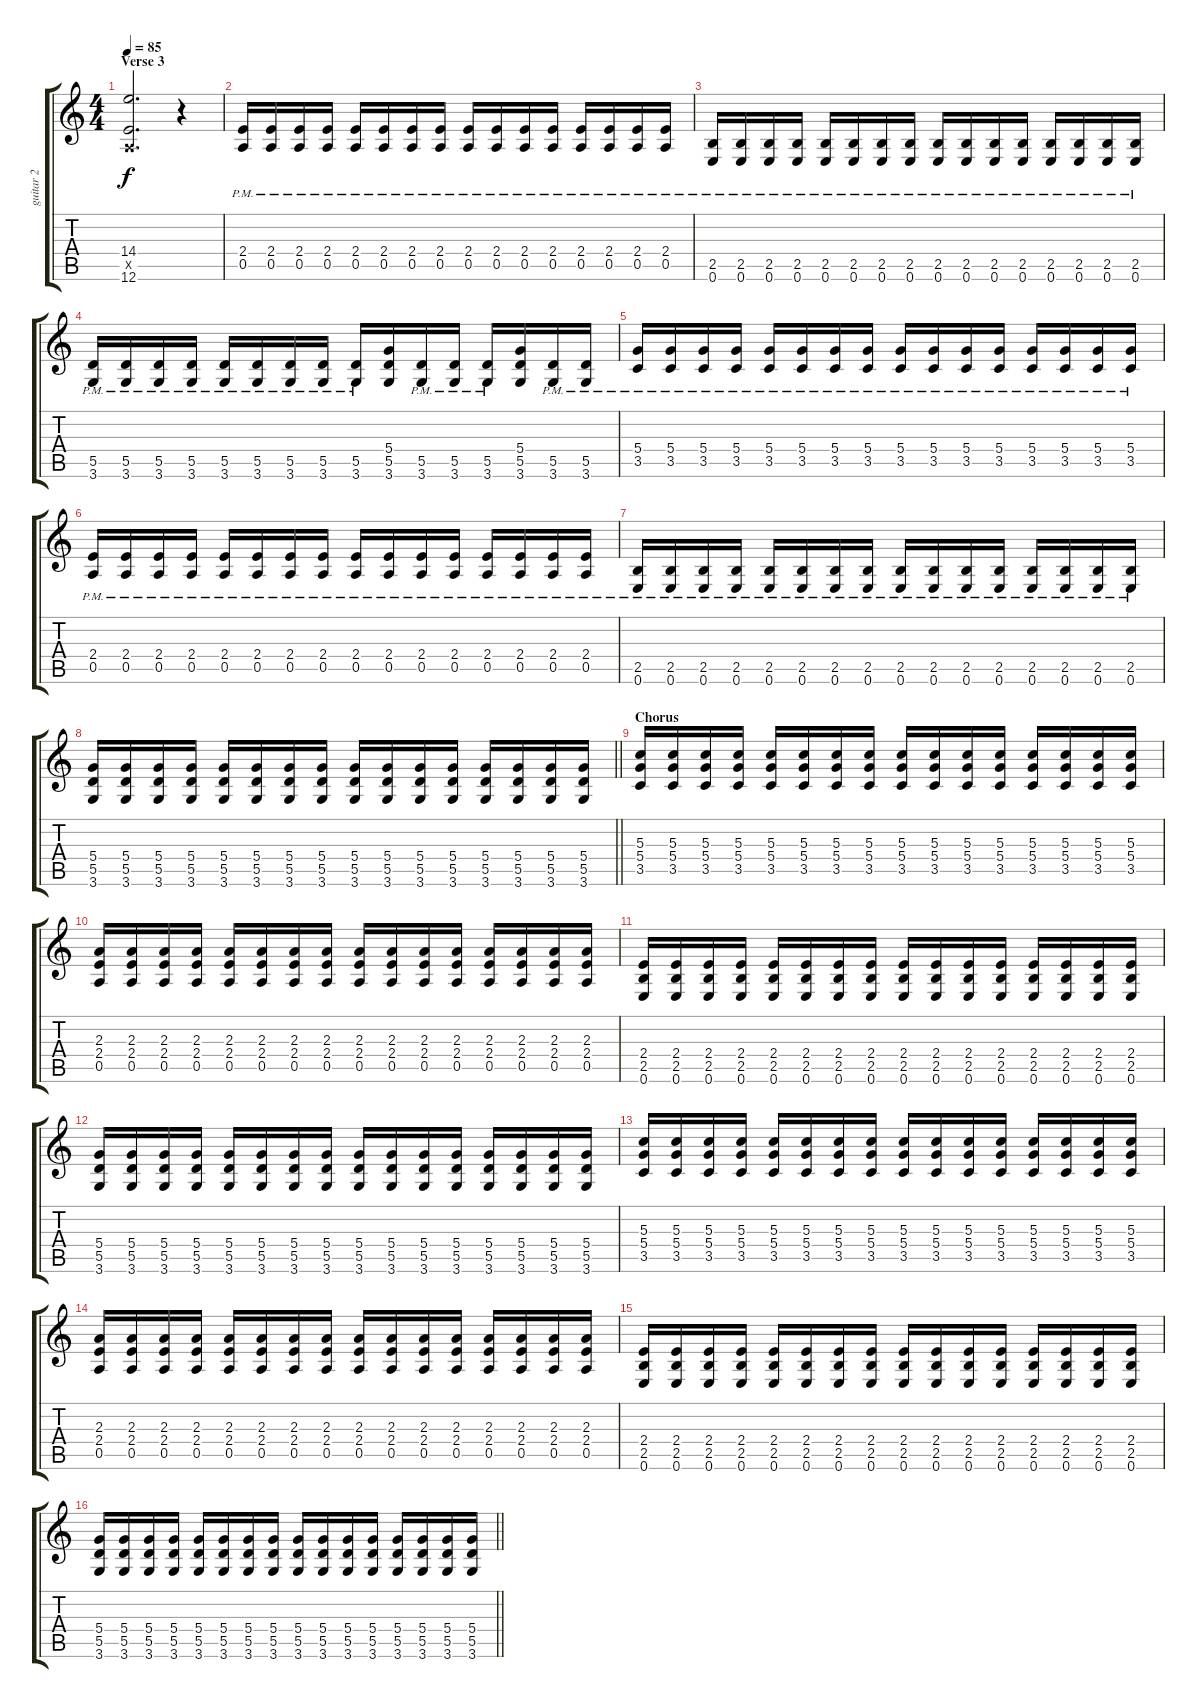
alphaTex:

\track ("guitar 2" "guitar 2") {instrument distortionguitar}
\staff {score tabs}
\tuning (E4 B3 G3 D3 A2 E2) {hide}
\ts (4 4)
\section ("" "Verse 3")
\tempo 85
\clef g2
\ks c
(14.4 0.5{x} 12.6).2{d dy f volume 9} r.4{volume 14} |
(2.4{pm} 0.5{pm}).16 (2.4{pm} 0.5{pm}).16 (2.4{pm} 0.5{pm}).16 (2.4{pm} 0.5{pm}).16 (2.4{pm} 0.5{pm}).16 (2.4{pm} 0.5{pm}).16 (2.4{pm} 0.5{pm}).16 (2.4{pm} 0.5{pm}).16 (2.4{pm} 0.5{pm}).16 (2.4{pm} 0.5{pm}).16 (2.4{pm} 0.5{pm}).16 (2.4{pm} 0.5{pm}).16 (2.4{pm} 0.5{pm}).16 (2.4{pm} 0.5{pm}).16 (2.4{pm} 0.5{pm}).16 (2.4{pm} 0.5{pm}).16 |
(2.5{pm} 0.6{pm}).16 (2.5{pm} 0.6{pm}).16 (2.5{pm} 0.6{pm}).16 (2.5{pm} 0.6{pm}).16 (2.5{pm} 0.6{pm}).16 (2.5{pm} 0.6{pm}).16 (2.5{pm} 0.6{pm}).16 (2.5{pm} 0.6{pm}).16 (2.5{pm} 0.6{pm}).16 (2.5{pm} 0.6{pm}).16 (2.5{pm} 0.6{pm}).16 (2.5{pm} 0.6{pm}).16 (2.5{pm} 0.6{pm}).16 (2.5{pm} 0.6{pm}).16 (2.5{pm} 0.6{pm}).16 (2.5{pm} 0.6{pm}).16 |
(5.5{pm} 3.6{pm}).16 (5.5{pm} 3.6{pm}).16 (5.5{pm} 3.6{pm}).16 (5.5{pm} 3.6{pm}).16 (5.5{pm} 3.6{pm}).16 (5.5{pm} 3.6{pm}).16 (5.5{pm} 3.6{pm}).16 (5.5{pm} 3.6{pm}).16 (5.5{pm} 3.6{pm}).16 (5.4 5.5 3.6).16 (5.5{pm} 3.6{pm}).16 (5.5{pm} 3.6{pm}).16 (5.5{pm} 3.6{pm}).16 (5.4 5.5 3.6).16 (5.5{pm} 3.6{pm}).16 (5.5{pm} 3.6{pm}).16 |
(5.4{pm} 3.5{pm}).16 (5.4{pm} 3.5{pm}).16 (5.4{pm} 3.5{pm}).16 (5.4{pm} 3.5{pm}).16 (5.4{pm} 3.5{pm}).16 (5.4{pm} 3.5{pm}).16 (5.4{pm} 3.5{pm}).16 (5.4{pm} 3.5{pm}).16 (5.4{pm} 3.5{pm}).16 (5.4{pm} 3.5{pm}).16 (5.4{pm} 3.5{pm}).16 (5.4{pm} 3.5{pm}).16 (5.4{pm} 3.5{pm}).16 (5.4{pm} 3.5{pm}).16 (5.4{pm} 3.5{pm}).16 (5.4{pm} 3.5{pm}).16 |
(2.4{pm} 0.5{pm}).16 (2.4{pm} 0.5{pm}).16 (2.4{pm} 0.5{pm}).16 (2.4{pm} 0.5{pm}).16 (2.4{pm} 0.5{pm}).16 (2.4{pm} 0.5{pm}).16 (2.4{pm} 0.5{pm}).16 (2.4{pm} 0.5{pm}).16 (2.4{pm} 0.5{pm}).16 (2.4{pm} 0.5{pm}).16 (2.4{pm} 0.5{pm}).16 (2.4{pm} 0.5{pm}).16 (2.4{pm} 0.5{pm}).16 (2.4{pm} 0.5{pm}).16 (2.4{pm} 0.5{pm}).16 (2.4{pm} 0.5{pm}).16 |
(2.5{pm} 0.6{pm}).16 (2.5{pm} 0.6{pm}).16 (2.5{pm} 0.6{pm}).16 (2.5{pm} 0.6{pm}).16 (2.5{pm} 0.6{pm}).16 (2.5{pm} 0.6{pm}).16 (2.5{pm} 0.6{pm}).16 (2.5{pm} 0.6{pm}).16 (2.5{pm} 0.6{pm}).16 (2.5{pm} 0.6{pm}).16 (2.5{pm} 0.6{pm}).16 (2.5{pm} 0.6{pm}).16 (2.5{pm} 0.6{pm}).16 (2.5{pm} 0.6{pm}).16 (2.5{pm} 0.6{pm}).16 (2.5{pm} 0.6{pm}).16 |
\barLineRight lightlight
(5.4 5.5 3.6).16 (5.4 5.5 3.6).16 (5.4 5.5 3.6).16 (5.4 5.5 3.6).16 (5.4 5.5 3.6).16 (5.4 5.5 3.6).16 (5.4 5.5 3.6).16 (5.4 5.5 3.6).16 (5.4 5.5 3.6).16 (5.4 5.5 3.6).16 (5.4 5.5 3.6).16 (5.4 5.5 3.6).16 (5.4 5.5 3.6).16 (5.4 5.5 3.6).16 (5.4 5.5 3.6).16 (5.4 5.5 3.6).16 |
\section ("" "Chorus")
(5.3 5.4 3.5).16 (5.3 5.4 3.5).16 (5.3 5.4 3.5).16 (5.3 5.4 3.5).16 (5.3 5.4 3.5).16 (5.3 5.4 3.5).16 (5.3 5.4 3.5).16 (5.3 5.4 3.5).16 (5.3 5.4 3.5).16 (5.3 5.4 3.5).16 (5.3 5.4 3.5).16 (5.3 5.4 3.5).16 (5.3 5.4 3.5).16 (5.3 5.4 3.5).16 (5.3 5.4 3.5).16 (5.3 5.4 3.5).16 |
(2.3 2.4 0.5).16 (2.3 2.4 0.5).16 (2.3 2.4 0.5).16 (2.3 2.4 0.5).16 (2.3 2.4 0.5).16 (2.3 2.4 0.5).16 (2.3 2.4 0.5).16 (2.3 2.4 0.5).16 (2.3 2.4 0.5).16 (2.3 2.4 0.5).16 (2.3 2.4 0.5).16 (2.3 2.4 0.5).16 (2.3 2.4 0.5).16 (2.3 2.4 0.5).16 (2.3 2.4 0.5).16 (2.3 2.4 0.5).16 |
(2.4 2.5 0.6).16 (2.4 2.5 0.6).16 (2.4 2.5 0.6).16 (2.4 2.5 0.6).16 (2.4 2.5 0.6).16 (2.4 2.5 0.6).16 (2.4 2.5 0.6).16 (2.4 2.5 0.6).16 (2.4 2.5 0.6).16 (2.4 2.5 0.6).16 (2.4 2.5 0.6).16 (2.4 2.5 0.6).16 (2.4 2.5 0.6).16 (2.4 2.5 0.6).16 (2.4 2.5 0.6).16 (2.4 2.5 0.6).16 |
(5.4 5.5 3.6).16 (5.4 5.5 3.6).16 (5.4 5.5 3.6).16 (5.4 5.5 3.6).16 (5.4 5.5 3.6).16 (5.4 5.5 3.6).16 (5.4 5.5 3.6).16 (5.4 5.5 3.6).16 (5.4 5.5 3.6).16 (5.4 5.5 3.6).16 (5.4 5.5 3.6).16 (5.4 5.5 3.6).16 (5.4 5.5 3.6).16 (5.4 5.5 3.6).16 (5.4 5.5 3.6).16 (5.4 5.5 3.6).16 |
(5.3 5.4 3.5).16 (5.3 5.4 3.5).16 (5.3 5.4 3.5).16 (5.3 5.4 3.5).16 (5.3 5.4 3.5).16 (5.3 5.4 3.5).16 (5.3 5.4 3.5).16 (5.3 5.4 3.5).16 (5.3 5.4 3.5).16 (5.3 5.4 3.5).16 (5.3 5.4 3.5).16 (5.3 5.4 3.5).16 (5.3 5.4 3.5).16 (5.3 5.4 3.5).16 (5.3 5.4 3.5).16 (5.3 5.4 3.5).16 |
(2.3 2.4 0.5).16 (2.3 2.4 0.5).16 (2.3 2.4 0.5).16 (2.3 2.4 0.5).16 (2.3 2.4 0.5).16 (2.3 2.4 0.5).16 (2.3 2.4 0.5).16 (2.3 2.4 0.5).16 (2.3 2.4 0.5).16 (2.3 2.4 0.5).16 (2.3 2.4 0.5).16 (2.3 2.4 0.5).16 (2.3 2.4 0.5).16 (2.3 2.4 0.5).16 (2.3 2.4 0.5).16 (2.3 2.4 0.5).16 |
(2.4 2.5 0.6).16 (2.4 2.5 0.6).16 (2.4 2.5 0.6).16 (2.4 2.5 0.6).16 (2.4 2.5 0.6).16 (2.4 2.5 0.6).16 (2.4 2.5 0.6).16 (2.4 2.5 0.6).16 (2.4 2.5 0.6).16 (2.4 2.5 0.6).16 (2.4 2.5 0.6).16 (2.4 2.5 0.6).16 (2.4 2.5 0.6).16 (2.4 2.5 0.6).16 (2.4 2.5 0.6).16 (2.4 2.5 0.6).16 |
\barLineRight lightlight
(5.4 5.5 3.6).16 (5.4 5.5 3.6).16 (5.4 5.5 3.6).16 (5.4 5.5 3.6).16 (5.4 5.5 3.6).16 (5.4 5.5 3.6).16 (5.4 5.5 3.6).16 (5.4 5.5 3.6).16 (5.4 5.5 3.6).16 (5.4 5.5 3.6).16 (5.4 5.5 3.6).16 (5.4 5.5 3.6).16 (5.4 5.5 3.6).16 (5.4 5.5 3.6).16 (5.4 5.5 3.6).16 (5.4 5.5 3.6).16
